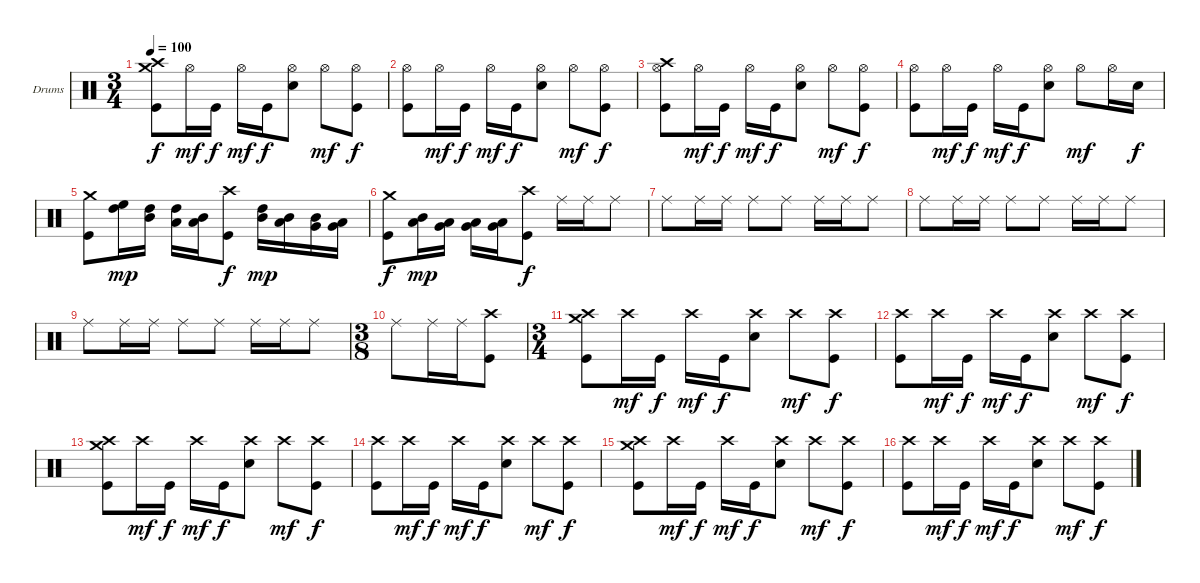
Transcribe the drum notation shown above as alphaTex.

\bracketExtendMode groupsimilarinstruments
\firstSystemTrackNameOrientation horizontal
\otherSystemsTrackNameOrientation horizontal
\track ("Drumkit" "Drums") {instrument percussion}
\staff {score}
\articulation defaults
\ts (3 4)
\tempo 100
\clef neutral
\ks c
("Kick (hit)" "Crash high (hit)" "Crash medium (hit)").8{dy f} "Hi-Hat (open)".16{dy mf} "Kick (hit)".16{dy f} "Hi-Hat (open)".16{dy mf} "Kick (hit)".16{dy f} ("Snare (hit) 2" "Hi-Hat (open)").8 "Hi-Hat (open)".8{dy mf} ("Kick (hit)" "Hi-Hat (open)").8{dy f} |
("Kick (hit)" "Hi-Hat (open)").8 "Hi-Hat (open)".16{dy mf} "Kick (hit)".16{dy f} "Hi-Hat (open)".16{dy mf} "Kick (hit)".16{dy f} ("Snare (hit) 2" "Hi-Hat (open)").8 "Hi-Hat (open)".8{dy mf} ("Kick (hit)" "Hi-Hat (open)").8{dy f} |
("Kick (hit)" "Hi-Hat (open)" "Crash high (hit)").8 "Hi-Hat (open)".16{dy mf} "Kick (hit)".16{dy f} "Hi-Hat (open)".16{dy mf} "Kick (hit)".16{dy f} ("Snare (hit) 2" "Hi-Hat (open)").8 "Hi-Hat (open)".8{dy mf} ("Kick (hit)" "Hi-Hat (open)").8{dy f} |
("Kick (hit)" "Hi-Hat (open)").8 "Hi-Hat (open)".16{dy mf} "Kick (hit)".16{dy f} "Hi-Hat (open)".16{dy mf} "Kick (hit)".16{dy f} ("Snare (hit) 2" "Hi-Hat (open)").8 "Hi-Hat (open)".8{dy mf} "Hi-Hat (open)".16 "Snare (hit) 2".16{dy f} |
("Kick (hit)" "Crash medium (hit)").8 ("High Tom (hit)" "High Floor Tom (hit)").16{dy mp} ("Mid Tom (hit)" "High Tom (hit)").16 ("Low Tom (hit)" "High Tom (hit)").16 ("Low Tom (hit)" "Mid Tom (hit)").16 ("Kick (hit)" "Crash high (hit)").8{dy f} ("Mid Tom (hit)" "High Tom (hit)").16{dy mp} ("Low Tom (hit)" "Mid Tom (hit)").16 ("Very Low Tom (hit)" "Mid Tom (hit)").16 ("Very Low Tom (hit)" "Low Tom (hit)").16 |
("Kick (hit)" "Crash medium (hit)").8{dy f} ("Low Tom (hit)" "Mid Tom (hit)").16{dy mp} ("Very Low Tom (hit)" "Low Tom (hit)").16 ("Very Low Tom (hit)" "Low Tom (hit)").16 ("Low Tom (hit)" "Very Low Tom (hit)").16 ("Kick (hit)" "Crash high (hit)").8{dy f} "Ride (middle)".16 "Ride (middle)".16 "Ride (middle)".8 |
"Ride (middle)".8 "Ride (middle)".16 "Ride (middle)".16 "Ride (middle)".8 "Ride (middle)".8 "Ride (middle)".16 "Ride (middle)".16 "Ride (middle)".8 |
"Ride (middle)".8 "Ride (middle)".16 "Ride (middle)".16 "Ride (middle)".8 "Ride (middle)".8 "Ride (middle)".16 "Ride (middle)".16 "Ride (middle)".8 |
"Ride (middle)".8 "Ride (middle)".16 "Ride (middle)".16 "Ride (middle)".8 "Ride (middle)".8 "Ride (middle)".16 "Ride (middle)".16 "Ride (middle)".8 |
\ts (3 8)
"Ride (middle)".8 "Ride (middle)".16 "Ride (middle)".16 ("Kick (hit)" "Crash high (hit)").8 |
\ts (3 4)
("Kick (hit)" "Crash high (hit)" "Crash medium (hit)").8 "Crash high (hit)".16{dy mf} "Kick (hit)".16{dy f} "Crash high (hit)".16{dy mf} "Kick (hit)".16{dy f} ("Snare (hit) 2" "Crash high (hit)").8 "Crash high (hit)".8{dy mf} ("Kick (hit)" "Crash high (hit)").8{dy f} |
("Kick (hit)" "Crash high (hit)").8 "Crash high (hit)".16{dy mf} "Kick (hit)".16{dy f} "Crash high (hit)".16{dy mf} "Kick (hit)".16{dy f} ("Snare (hit) 2" "Crash high (hit)").8 "Crash high (hit)".8{dy mf} ("Kick (hit)" "Crash high (hit)").8{dy f} |
("Kick (hit)" "Crash high (hit)" "Crash medium (hit)").8 "Crash high (hit)".16{dy mf} "Kick (hit)".16{dy f} "Crash high (hit)".16{dy mf} "Kick (hit)".16{dy f} ("Snare (hit) 2" "Crash high (hit)").8 "Crash high (hit)".8{dy mf} ("Kick (hit)" "Crash high (hit)").8{dy f} |
("Kick (hit)" "Crash high (hit)").8 "Crash high (hit)".16{dy mf} "Kick (hit)".16{dy f} "Crash high (hit)".16{dy mf} "Kick (hit)".16{dy f} ("Snare (hit) 2" "Crash high (hit)").8 "Crash high (hit)".8{dy mf} ("Kick (hit)" "Crash high (hit)").8{dy f} |
("Kick (hit)" "Crash high (hit)" "Crash medium (hit)").8 "Crash high (hit)".16{dy mf} "Kick (hit)".16{dy f} "Crash high (hit)".16{dy mf} "Kick (hit)".16{dy f} ("Snare (hit) 2" "Crash high (hit)").8 "Crash high (hit)".8{dy mf} ("Kick (hit)" "Crash high (hit)").8{dy f} |
("Kick (hit)" "Crash high (hit)").8 "Crash high (hit)".16{dy mf} "Kick (hit)".16{dy f} "Crash high (hit)".16{dy mf} "Kick (hit)".16{dy f} ("Snare (hit) 2" "Crash high (hit)").8 "Crash high (hit)".8{dy mf} ("Kick (hit)" "Crash high (hit)").8{dy f}
